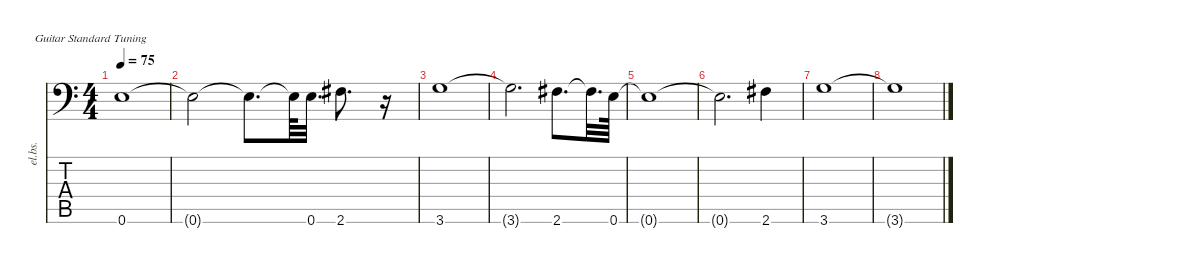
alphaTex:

\defaultSystemsLayout 4
\hideDynamics
\bracketExtendMode nobrackets
\otherSystemsTrackNameOrientation horizontal
\track ("Bass" "el.bs.") {instrument electricbassfinger}
\staff {score tabs}
\tuning (E4 B3 G3 D3 A2 E2)
\ts (4 4)
\tempo 75
\clef f4
\ks c
0.6{t}.1{dy f} |
0.6{t}.2 0.6{t}.8{d} 0.6{t}.64 0.6.32{d} 2.6{acc #}.8{d} r.16 |
3.6.1 |
3.6{t}.2{d} 2.6{acc #}.8{d} 2.6{t acc #}.32{d} 0.6.64 |
0.6{t}.1 |
0.6{t}.2{d} 2.6{acc #}.4 |
3.6.1 |
3.6{t}.1
